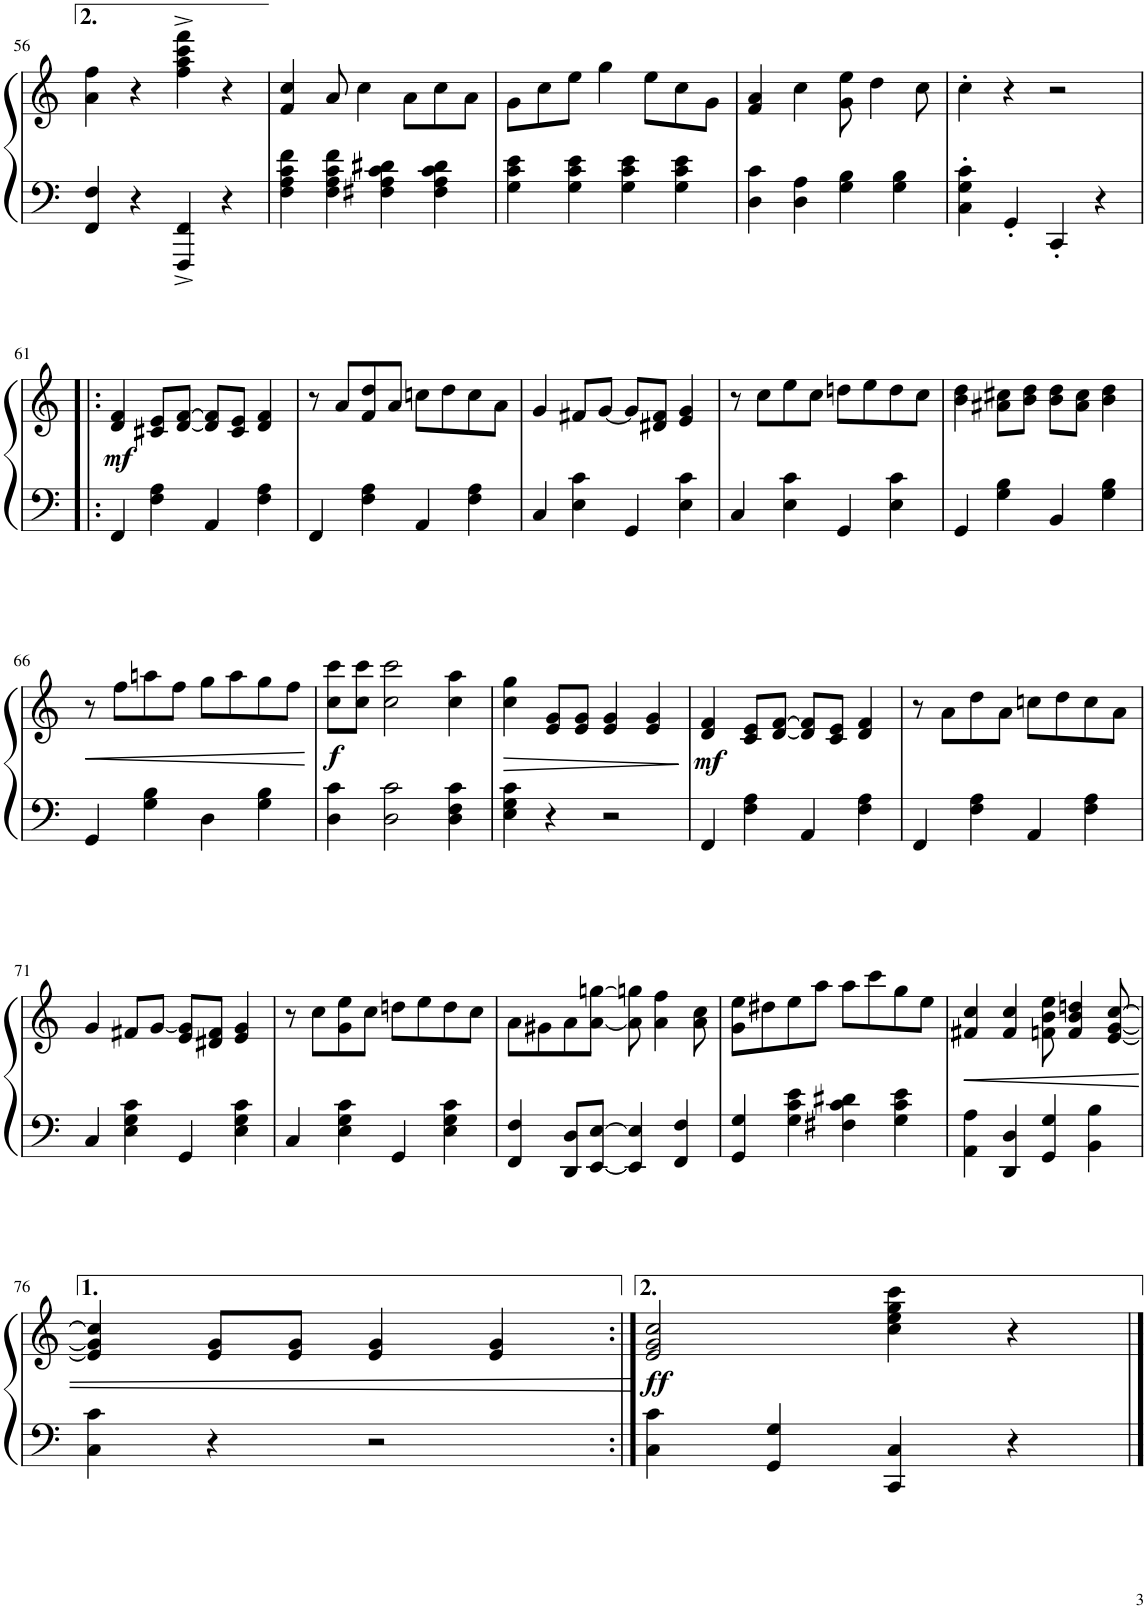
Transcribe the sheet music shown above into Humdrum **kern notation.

**kern	**kern	**dynam
*part1	*part1	*part1
*staff2	*staff1	*staff1/2
*I"Piano	*	*
*I'Pno.	*	*
!!LO:PB:g=z
*clefF4	*clefG2	*
*k[]	*k[]	*
*M4/4	*M4/4	*
=56	=56	=56
4FF/ 4F/	4a\ 4ff\	.
4r	4r	.
4FFF/^ 4FF/^	4ff\^ 4aa\^ 4ccc\^ 4fff\^	.
4r	4r	.
=57	=57	=57
4F\ 4A\ 4c\ 4f\	4f/ 4cc/	.
4F\ 4A\ 4c\ 4f\	8a/	.
.	4cc\	.
4F#X\ 4A\ 4c\ 4d#X\	.	.
.	8a\L	.
4F#\ 4A\ 4c\ 4d#\	8cc\	.
.	8a\J	.
=58	=58	=58
4G\ 4c\ 4e\	8g\L	.
.	8cc\	.
4G\ 4c\ 4e\	8ee\J	.
.	4gg\	.
4G\ 4c\ 4e\	.	.
.	8ee\L	.
4G\ 4c\ 4e\	8cc\	.
.	8g\J	.
=59	=59	=59
4D\ 4c\	4f/ 4a/	.
4D\ 4A\	4cc\	.
4G\ 4B\	8g\ 8ee\	.
.	4dd\	.
4G\ 4B\	.	.
.	8cc\	.
=60	=60	=60
4C\' 4G\' 4c\'	4cc'\	.
4GG'/	4r	.
4CC'/	2r	.
4r	.	.
!!LO:LB:g=z
=61!|:	=61!|:	=61!|:
!	!	!LO:DY:b
4FF/	4d/ 4f/	mf
4F\ 4A\	8c#X/ 8e/L	.
.	[8d/ [8f/J	.
4AA/	8d/] 8f/]L	.
.	8c#/ 8e/J	.
4F\ 4A\	4d/ 4f/	.
=62	=62	=62
4FF/	8r	.
.	8a/L	.
4F\ 4A\	8f/ 8dd/	.
.	8a/J	.
4AA/	8ccn\L	.
.	8dd\	.
4F\ 4A\	8cc\	.
.	8a\J	.
=63	=63	=63
4C/	4g/	.
4E\ 4c\	8f#X/L	.
.	[8g/J	.
4GG/	8g/L]	.
.	8d#X/ 8f#/J	.
4E\ 4c\	4e/ 4g/	.
=64	=64	=64
4C/	8r	.
.	8cc\L	.
4E\ 4c\	8ee\	.
.	8cc\J	.
4GG/	8ddn\L	.
.	8ee\	.
4E\ 4c\	8dd\	.
.	8cc\J	.
=65	=65	=65
4GG/	4b\ 4dd\	.
4G\ 4B\	8a#X\ 8cc#X\L	.
.	8b\ 8dd\J	.
4BB/	8b\ 8dd\L	.
.	8a#\ 8cc#\J	.
4G\ 4B\	4b\ 4dd\	.
!!LO:LB:g=z
=66	=66	=66
!	!	!LO:HP:b
4GG/	8r	<
.	8ff\L	.
4G\ 4B\	8aan\	.
.	8ff\J	.
4D\	8gg\L	.
.	8aa\	.
4G\ 4B\	8gg\	.
.	8ff\J	.
.	.	[
=67	=67	=67
!	!	!LO:DY:b
4D\ 4c\	8cc\ 8ccc\L	f
.	8cc\ 8ccc\J	.
2D\ 2c\	2cc\ 2ccc\	.
4D\ 4F\ 4c\	4cc\ 4aa\	.
=68	=68	=68
!	!	!LO:HP:b
4E\ 4G\ 4c\	4cc\ 4gg\	>
4r	8e/ 8g/L	.
.	8e/ 8g/J	.
2r	4e/ 4g/	.
.	4e/ 4g/	.
.	.	]
=69	=69	=69
!	!	!LO:DY:b
4FF/	4d/ 4f/	mf
4F\ 4A\	8c/ 8e/L	.
.	[8d/ [8f/J	.
4AA/	8d/] 8f/]L	.
.	8c/ 8e/J	.
4F\ 4A\	4d/ 4f/	.
=70	=70	=70
4FF/	8r	.
.	8a\L	.
4F\ 4A\	8dd\	.
.	8a\J	.
4AA/	8ccn\L	.
.	8dd\	.
4F\ 4A\	8cc\	.
.	8a\J	.
!!LO:LB:g=z
=71	=71	=71
4C/	4g/	.
4E\ 4G\ 4c\	8f#X/L	.
.	[8g/J	.
4GG/	8e/ 8g/]L	.
.	8d#X/ 8f#/J	.
4E\ 4G\ 4c\	4e/ 4g/	.
=72	=72	=72
4C/	8r	.
.	8cc\L	.
4E\ 4G\ 4c\	8g\ 8ee\	.
.	8cc\J	.
4GG/	8ddn\L	.
.	8ee\	.
4E\ 4G\ 4c\	8dd\	.
.	8cc\J	.
=73	=73	=73
4FF/ 4F/	8a\L	.
.	8g#X\	.
8DD/ 8D/L	8a\	.
[8EE/ [8E/J	[8a\ [8ggn\J	.
4EE/] 4E/]	8a\] 8ggn\]	.
.	4a\ 4ff\	.
4FF/ 4F/	.	.
.	8a\ 8cc\	.
=74	=74	=74
4GG/ 4G/	8g\ 8ee\L	.
.	8dd#X\	.
4G\ 4c\ 4e\	8ee\	.
.	8aa\J	.
4F#X\ 4c\ 4d#X\	8aa\L	.
.	8ccc\	.
4G\ 4c\ 4e\	8gg\	.
.	8ee\J	.
=75	=75	=75
!	!	!LO:HP:b
4AA\ 4A\	4f#X/ 4cc/	<
4DD/ 4D/	4f#/ 4cc/	.
4GG/ 4G/	8fn\ 8b\ 8ee\	.
.	4f/ 4b/ 4ddn/	.
4BB\ 4B\	.	.
.	[8e/ [8g/ [8cc/	.
!!LO:LB:g=z
=76	=76	=76
4C\ 4c\	4e/] 4g/] 4cc/]	.
4r	8e/ 8g/L	.
.	8e/ 8g/J	.
2r	4e/ 4g/	.
.	4e/ 4g/	.
.	.	[
=77:|!	=77:|!	=77:|!
!	!	!LO:DY:b
4C\ 4c\	2e/ 2g/ 2cc/	ff
4GG/ 4G/	.	.
4CC/ 4C/	4cc\ 4ee\ 4gg\ 4ccc\	.
4r	4r	.
==	==	==
*-	*-	*-
